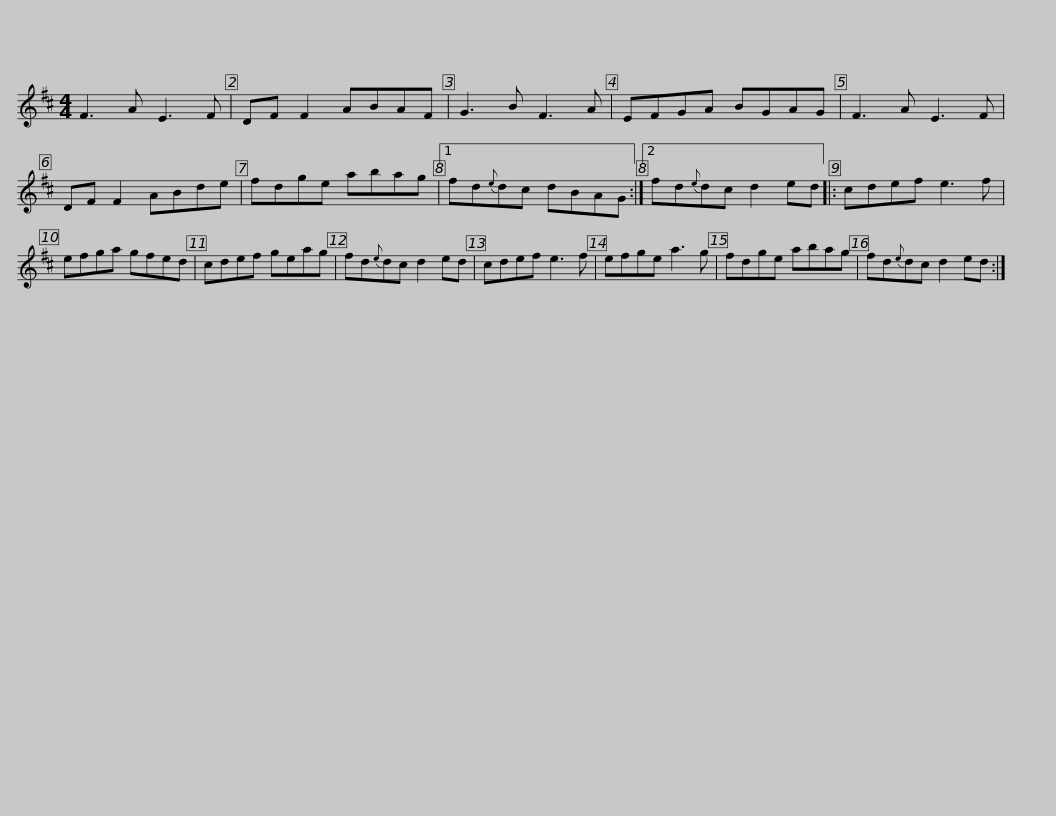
X:1
L:1/8
M:4/4
I:linebreak $
K:D
V:1 treble
V:1
 F3 A E3 F | DF F2 ABAF | G3 B F3 A | EFGA BGAG | F3 A E3 F | %5
 DF F2 ABde |$ fdge abag |1 fd{e}dc dBAG :|2 fd{e}dc d2 ed |: cdef e3 f | %10
 efga gfed |$ cdef geag | fd{e}dc d2 ed | cdef e3 f | efge a3 g | %15
 fdge abag |$ fd{e}dc d2 ed :| %17
